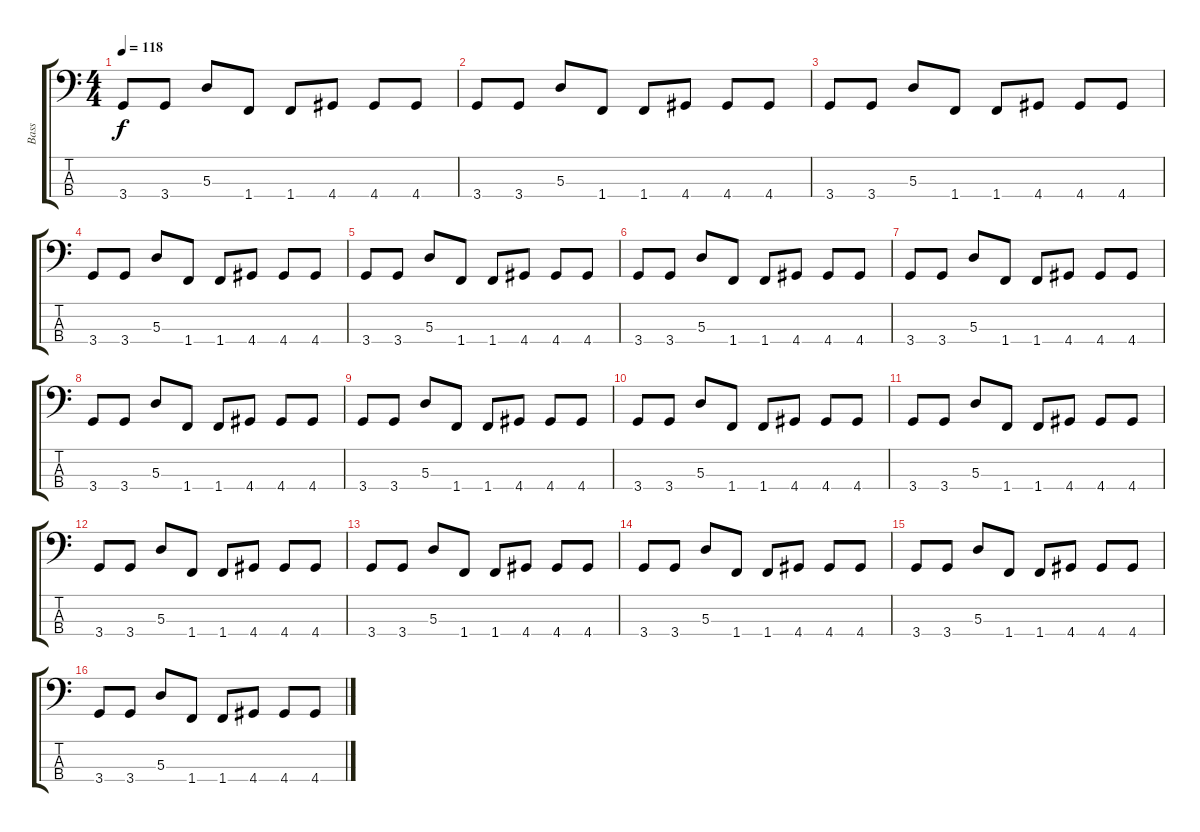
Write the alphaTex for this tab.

\track ("Bass" "Bass") {instrument electricbassfinger}
\staff {score tabs}
\tuning (G2 D2 A1 E1) {hide}
\ts (4 4)
\tempo 118
\clef f4
\ks c
3.4.8{dy f} 3.4.8 5.3.8 1.4.8 1.4.8 4.4.8 4.4.8 4.4.8 |
3.4.8 3.4.8 5.3.8 1.4.8 1.4.8 4.4.8 4.4.8 4.4.8 |
3.4.8 3.4.8 5.3.8 1.4.8 1.4.8 4.4.8 4.4.8 4.4.8 |
3.4.8 3.4.8 5.3.8 1.4.8 1.4.8 4.4.8 4.4.8 4.4.8 |
3.4.8 3.4.8 5.3.8 1.4.8 1.4.8 4.4.8 4.4.8 4.4.8 |
3.4.8 3.4.8 5.3.8 1.4.8 1.4.8 4.4.8 4.4.8 4.4.8 |
3.4.8 3.4.8 5.3.8 1.4.8 1.4.8 4.4.8 4.4.8 4.4.8 |
3.4.8 3.4.8 5.3.8 1.4.8 1.4.8 4.4.8 4.4.8 4.4.8 |
3.4.8 3.4.8 5.3.8 1.4.8 1.4.8 4.4.8 4.4.8 4.4.8 |
3.4.8 3.4.8 5.3.8 1.4.8 1.4.8 4.4.8 4.4.8 4.4.8 |
3.4.8 3.4.8 5.3.8 1.4.8 1.4.8 4.4.8 4.4.8 4.4.8 |
3.4.8 3.4.8 5.3.8 1.4.8 1.4.8 4.4.8 4.4.8 4.4.8 |
3.4.8 3.4.8 5.3.8 1.4.8 1.4.8 4.4.8 4.4.8 4.4.8 |
3.4.8 3.4.8 5.3.8 1.4.8 1.4.8 4.4.8 4.4.8 4.4.8 |
3.4.8 3.4.8 5.3.8 1.4.8 1.4.8 4.4.8 4.4.8 4.4.8 |
3.4.8 3.4.8 5.3.8 1.4.8 1.4.8 4.4.8 4.4.8 4.4.8
